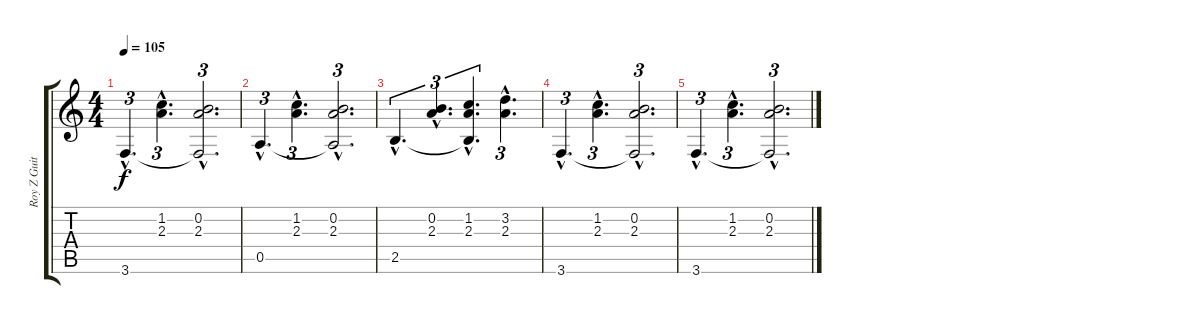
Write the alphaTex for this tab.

\track ("Roy Z Guitar 02" "Roy Z Guit") {instrument distortionguitar}
\staff {score tabs}
\tuning (E4 B3 G3 D3 A2 D2) {hide}
\ts (4 4)
\tempo 105
\clef g2
\ks c
3.6{hac}.4{d tu (3 2) dy f} (1.2{hac} 2.3{hac}).4{d tu (3 2)} (0.2{hac} 2.3{hac} 3.6{hac t}).2{d tu (3 2)} |
0.5{hac}.4{d tu (3 2) instrument electricguitarclean} (1.2{hac} 2.3{hac}).4{d tu (3 2)} (0.2{hac} 2.3{hac} 0.5{hac t}).2{d tu (3 2)} |
2.5{hac}.4{d tu (3 2)} (0.2{hac} 2.3{hac}).4{d tu (3 2)} (1.2{hac} 2.3{hac} 2.5{hac t}).4{d tu (3 2)} (3.2{hac} 2.3{hac}).4{d tu (3 2)} |
3.6{hac}.4{d tu (3 2) txt ""} (1.2{hac} 2.3{hac}).4{d tu (3 2)} (0.2{hac} 2.3{hac} 3.6{hac t}).2{d tu (3 2)} |
3.6{hac}.4{d tu (3 2)} (1.2{hac} 2.3{hac}).4{d tu (3 2)} (0.2{hac} 2.3{hac} 3.6{hac t}).2{d tu (3 2)}
